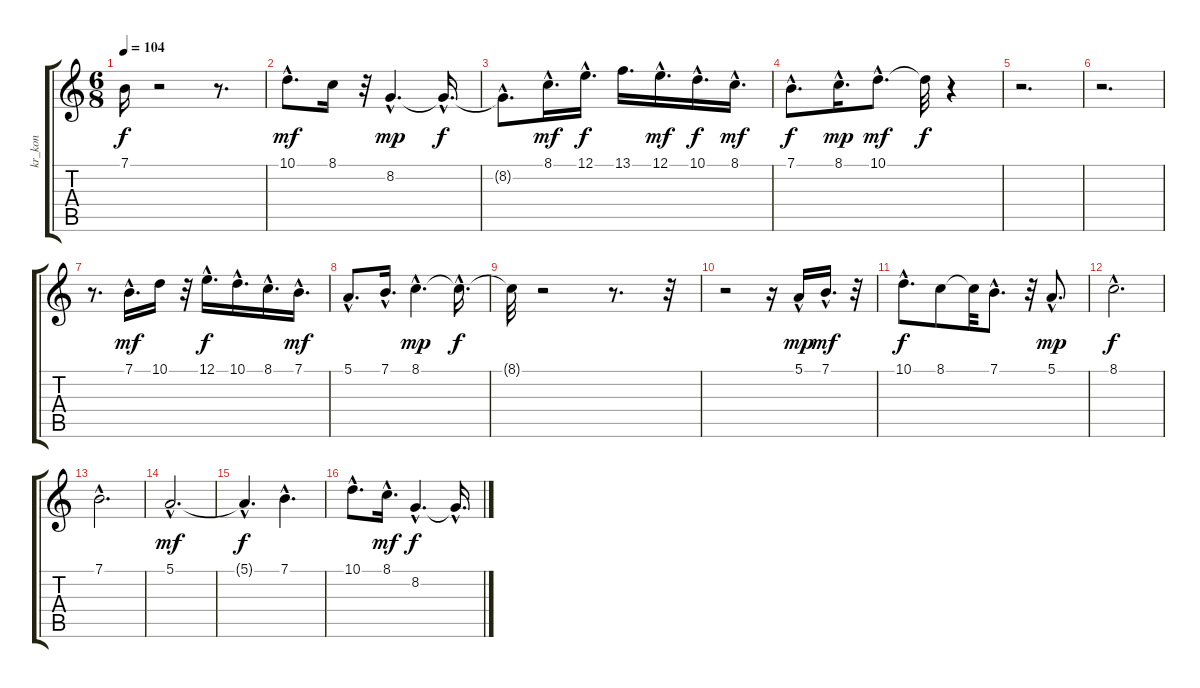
\track ("kr_kon" "kr_kon") {instrument electricpiano2}
\staff {score tabs}
\tuning (E4 B3 G3 D3 A2 E2) {hide}
\ts (6 8)
\tempo 104
\clef g2
\ks c
7.1{t}.16{dy f} r.2 r.8{d} |
10.1{hac}.8{d dy mf} 8.1.16 r.32 8.2{hac}.4{d dy mp} 8.2{hac t}.16{d dy f} |
8.2{hac t}.8{d} 8.1{hac}.16{d dy mf} 12.1{hac}.16{d dy f} 13.1.16{d} 12.1{hac}.16{d dy mf} 10.1{hac}.16{d dy f} 8.1{hac}.16{d dy mf} |
7.1{hac}.8{d dy f} 8.1{hac}.16{d dy mp} 10.1{hac}.8{d dy mf} 10.1{t}.32{dy f} r.4 |
r.2{d} |
r.2{d} |
r.8{d} 7.1{hac}.16{d dy mf} 10.1.16 r.32 12.1{hac}.16{d dy f} 10.1{hac}.16{d} 8.1{hac}.16{d} 7.1{hac}.16{d dy mf} |
5.1{hac}.8{d} 7.1{hac}.16{d} 8.1{hac}.4{d dy mp} 8.1{hac t}.16{d dy f} |
8.1{t}.32 r.2 r.8{d} r.32 |
r.2 r.16 5.1{hac}.16{dy mp} 7.1{hac}.16{d dy mf} r.32 |
10.1{hac}.8{d dy f} 8.1.8 8.1{t}.32 7.1{hac}.8{d} r.32 5.1{hac}.8{d dy mp} |
8.1{hac}.2{d dy f} |
7.1{hac}.2{d} |
5.1{hac}.2{d dy mf} |
5.1{hac t}.4{d dy f} 7.1{hac}.4{d} |
10.1{hac}.8{d} 8.1{hac}.16{d dy mf} 8.2{hac}.4{d dy f} 8.2{hac t}.16{d}
